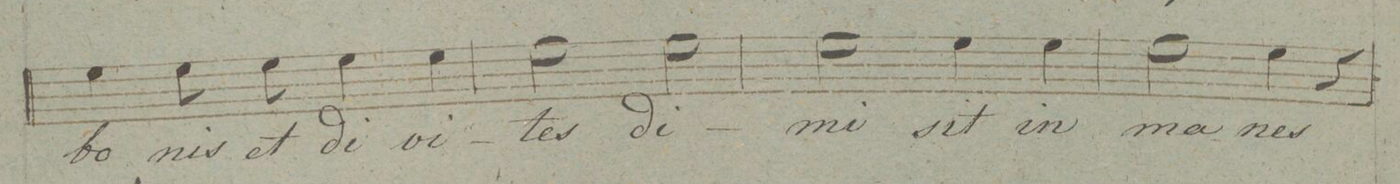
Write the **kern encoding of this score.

**kern	**text	**dynam
*I"Baſso.	*	*
*clefF4	*	*
*k[]	*	*
*met(c|)	*	*
*M2/2	*	*
4G\	bo-	.
8G\	-nis	.
8G\	et	.
4G\	di-	.
4G\	-vi-	.
=88	=88	=88
2G\	-tes	.
2G\	di-	.
=89	=89	=89
2G\	-mi-	.
4G\	-sit	.
4G\	in-	.
=90	=90	=90
2G\	-ma-	.
4G\	-nes	.
4r	.	.
=91	=91	=91
*-	*-	*-
